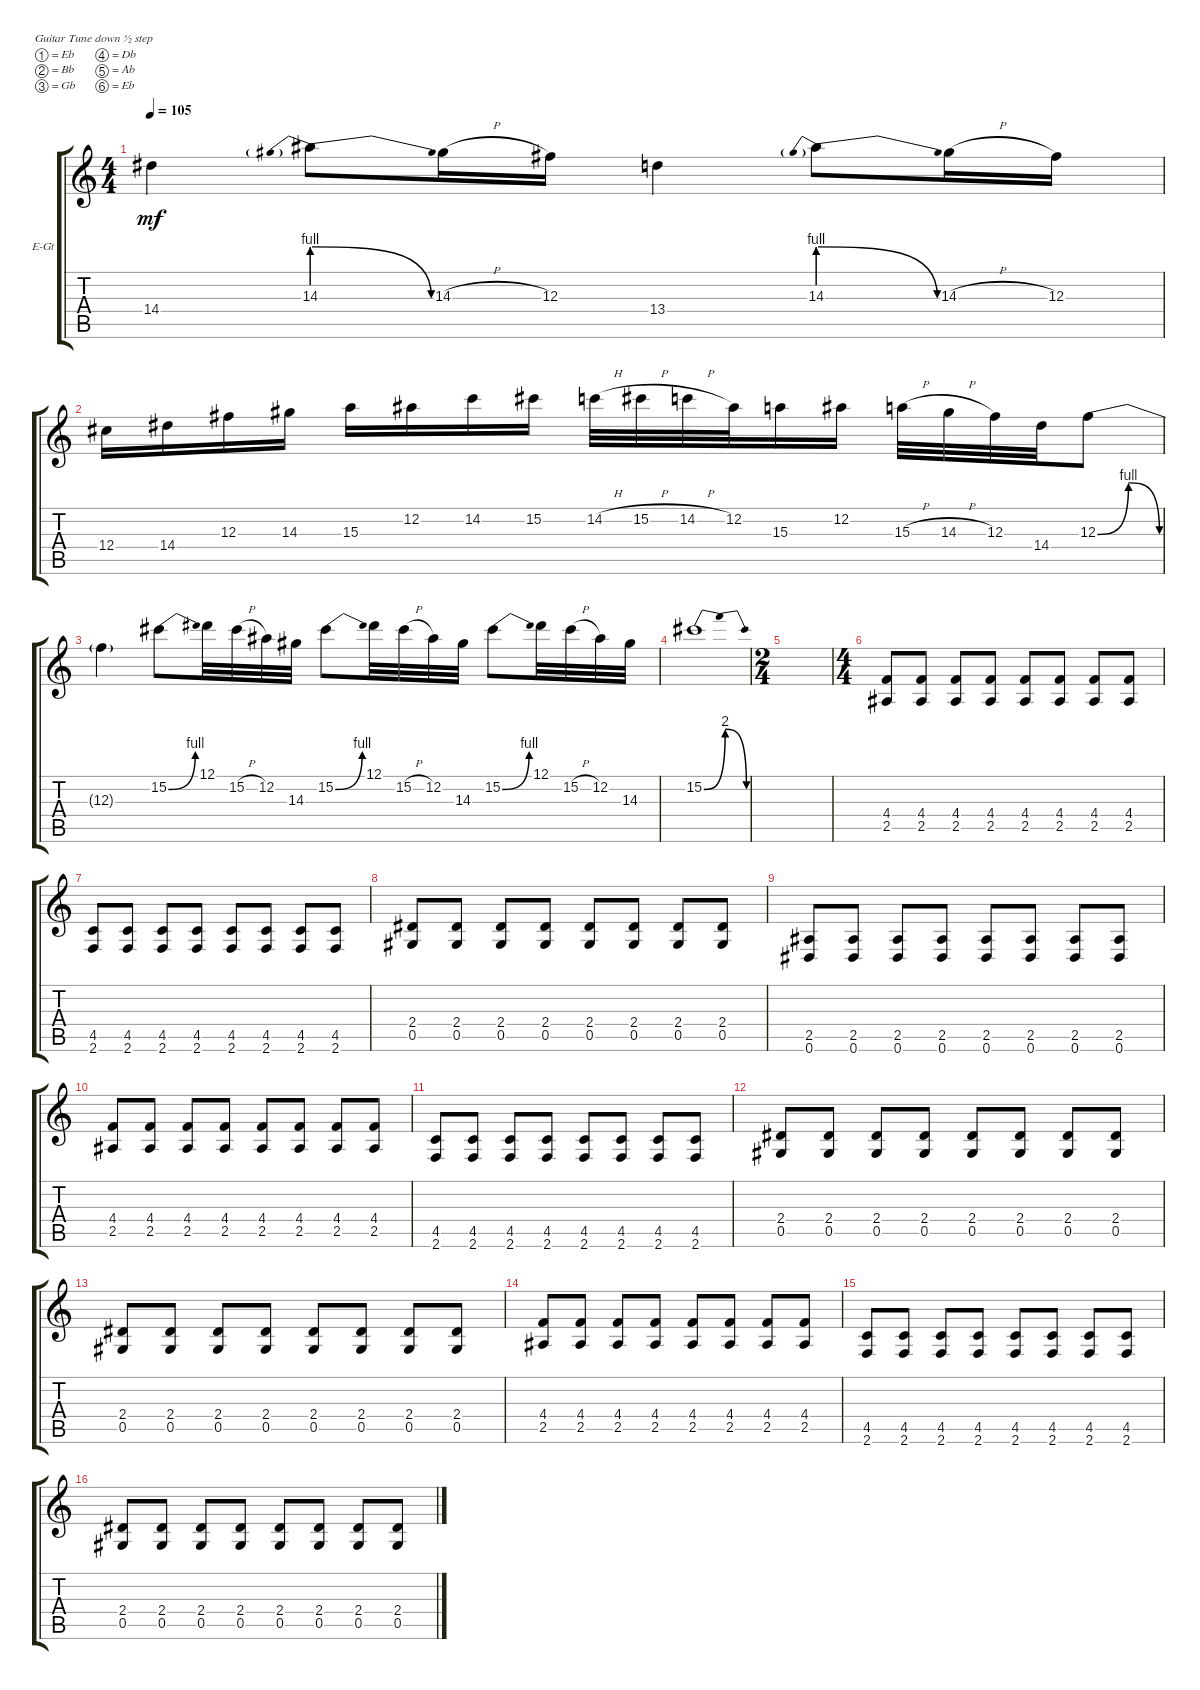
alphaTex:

\bracketExtendMode groupsimilarinstruments
\firstSystemTrackNameOrientation horizontal
\otherSystemsTrackNameOrientation horizontal
\track ("Mike Guitar 1" "E-Gt") {instrument distortionguitar}
\staff {score tabs}
\tuning (Eb4 Bb3 Gb3 Db3 Ab2 Eb2)
\ts (4 4)
\tempo 105
\clef g2
\ks c
14.4.4{dy mf} 14.3{be (prebendrelease 0 4 15 0)}.8 14.3{h}.16 12.3.16 13.4.4 14.3{be (prebendrelease 0 4 15 0)}.8 14.3{h}.16 12.3.16 |
12.4.16 14.4.16 12.3.16 14.3.16 15.3.16 12.2.16 14.2.16 15.2.16 14.2{h}.32 15.2{h}.32 14.2{h}.32 12.2.32 15.3.16 12.2.16 15.3{h}.32 14.3{h}.32 12.3.32 14.4.32 12.3{be (bendrelease 0 0 10.2 4 20.4 4 30 0)}.8 |
12.3{t}.4 15.2{be (bend 0 0 15 4)}.8 12.1.32 15.2{h}.32 12.2.32 14.3.32 15.2{be (bend 0 0 15 4)}.8 12.1.32 15.2{h}.32 12.2.32 14.3.32 15.2{be (bend 0 0 15 4)}.8 12.1.32 15.2{h}.32 12.2.32 14.3.32 |
15.2{be (bendrelease 0 0 15 8 22.8 8 59.4 0)}.1 |
\ts (2 4)
|
\ts (4 4)
(2.5 4.4).8 (2.5 4.4).8 (2.5 4.4).8 (2.5 4.4).8 (2.5 4.4).8 (2.5 4.4).8 (2.5 4.4).8 (2.5 4.4).8 |
(2.6 4.5).8{beam merge} (2.6 4.5).8 (2.6 4.5).8 (2.6 4.5).8 (2.6 4.5).8 (2.6 4.5).8 (2.6 4.5).8 (2.6 4.5).8 |
(0.5 2.4).8 (0.5 2.4).8 (0.5 2.4).8 (0.5 2.4).8 (0.5 2.4).8 (0.5 2.4).8 (0.5 2.4).8 (0.5 2.4).8 |
(0.6 2.5).8 (0.6 2.5).8 (0.6 2.5).8 (0.6 2.5).8 (0.6 2.5).8 (0.6 2.5).8 (0.6 2.5).8 (0.6 2.5).8 |
(2.5 4.4).8 (2.5 4.4).8 (2.5 4.4).8 (2.5 4.4).8 (2.5 4.4).8 (2.5 4.4).8 (2.5 4.4).8 (2.5 4.4).8 |
(2.6 4.5).8{beam merge} (2.6 4.5).8 (2.6 4.5).8 (2.6 4.5).8 (2.6 4.5).8 (2.6 4.5).8 (2.6 4.5).8 (2.6 4.5).8 |
(0.5 2.4).8 (0.5 2.4).8 (0.5 2.4).8 (0.5 2.4).8 (0.5 2.4).8 (0.5 2.4).8 (0.5 2.4).8 (0.5 2.4).8 |
(0.5 2.4).8 (0.5 2.4).8 (0.5 2.4).8 (0.5 2.4).8 (0.5 2.4).8 (0.5 2.4).8 (0.5 2.4).8 (0.5 2.4).8 |
(2.5 4.4).8 (2.5 4.4).8 (2.5 4.4).8 (2.5 4.4).8 (2.5 4.4).8 (2.5 4.4).8 (2.5 4.4).8 (2.5 4.4).8 |
(2.6 4.5).8{beam merge} (2.6 4.5).8 (2.6 4.5).8 (2.6 4.5).8 (2.6 4.5).8 (2.6 4.5).8 (2.6 4.5).8 (2.6 4.5).8 |
(0.5 2.4).8 (0.5 2.4).8 (0.5 2.4).8 (0.5 2.4).8 (0.5 2.4).8 (0.5 2.4).8 (0.5 2.4).8 (0.5 2.4).8
